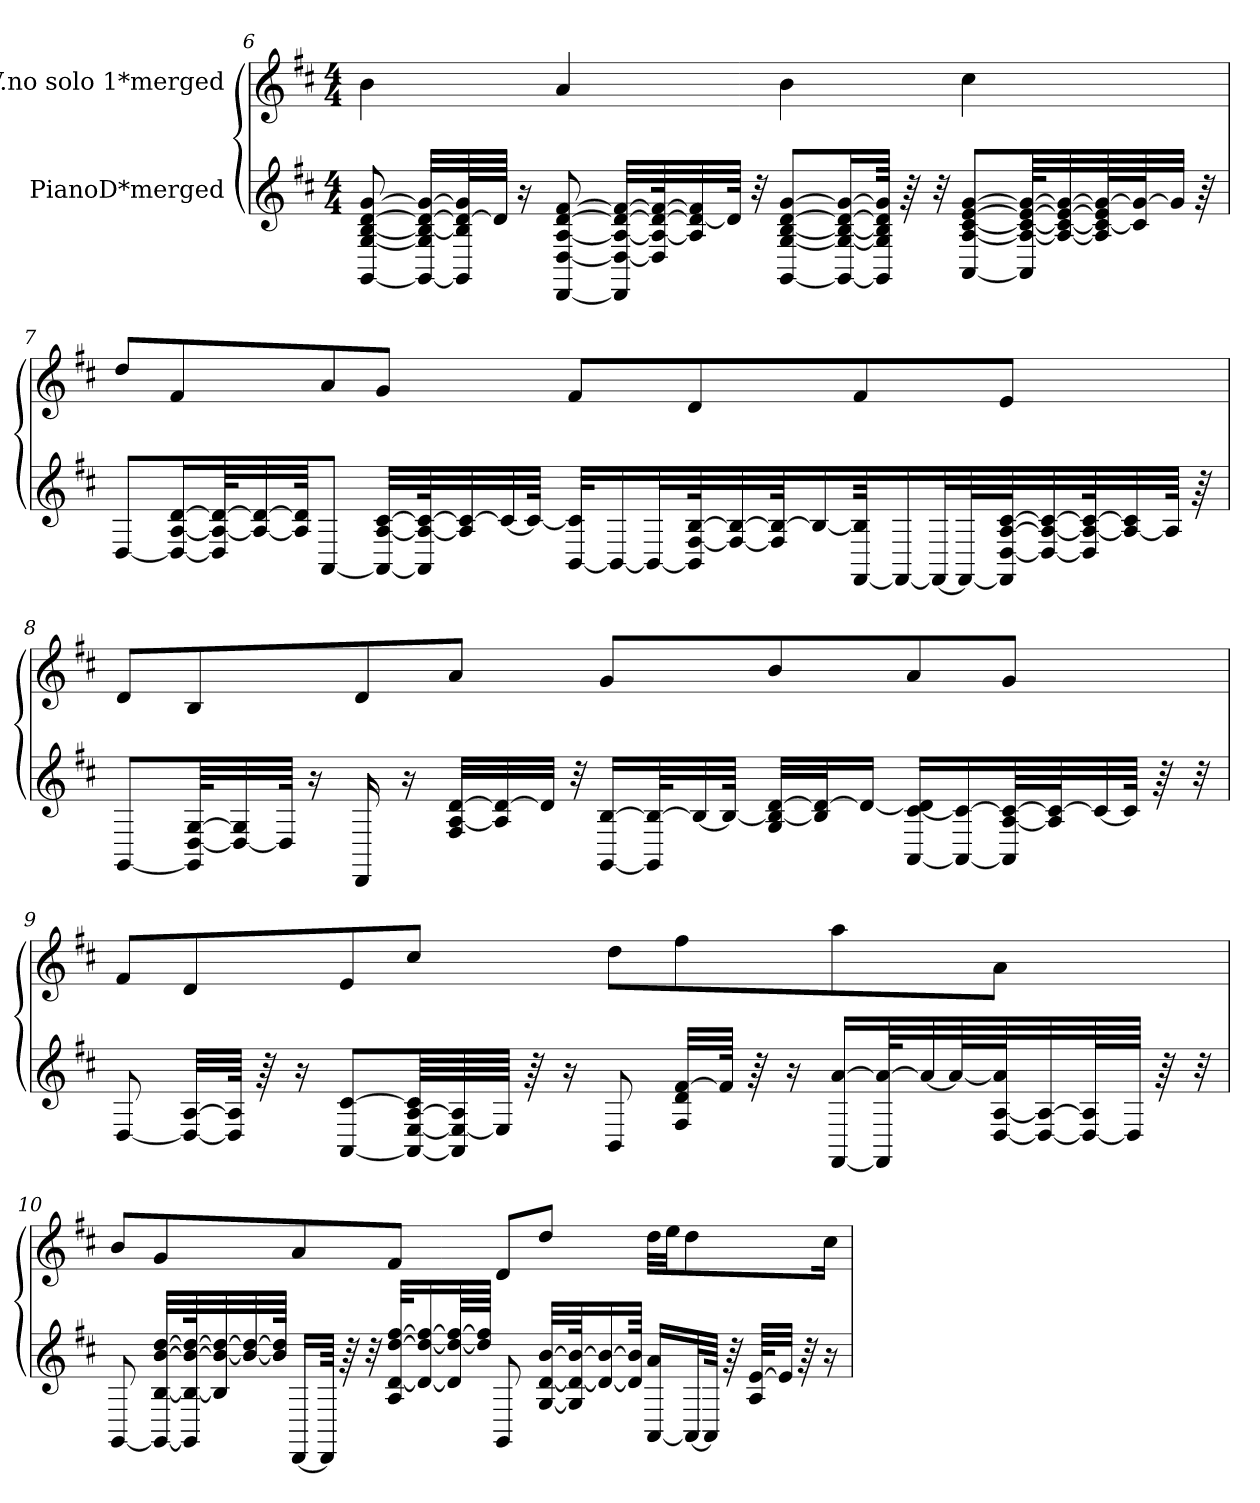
**kern	**kern
*part2	*part1
*staff2	*staff1
*I"PianoD*merged	*I"V.no solo 1*merged
!!LO:LB:g=z
*clefG2	*clefG2
*k[f#c#]	*k[f#c#]
*D:	*D:
*M4/4	*M4/4
=6	=6
[8GG/ [8G/ [8B/ [8d/ [8g/	4b\
32GG/_ 32G/] 32B/_ 32d/_ 32g/_LLL	.
64GG/] 64B/] 64d/_ 64g/]L	.
64d/JJJJ]	.
16r	.
[8DD/ [8D/ [8A/ [8d/ [8f#/	4a/
32DD/] 32D/_ 32A/_ 32d/_ 32f#/_LLL	.
64D/] 64A/_ 64d/_ 64f#/_K	.
32A/] 32d/_ 32f#/]	.
64d/JJJk]	.
32r	.
[8GG/ [8G/ [8B/ [8d/ [8g/L	4b\
16GG/_ 16G/_ 16B/_ 16d/_ 16g/_L	.
64GG/] 64G/] 64B/] 64d/] 64g/]JJkk	.
64r	.
32r	.
[8AA/ [8A/ [8c#/ [8e/ [8g/L	4cc#\
64AA/] 64A/_ 64c#/_ 64e/_ 64g/_KLL	.
32A/_ 32c#/_ 32e/_ 32g/_	.
64A/] 64c#/_ 64e/] 64g/_L	.
64c#/] 64g/_J	.
32g/JJJ]	.
64r	.
!!LO:PB:g=z
=7	=7
[8D/L	8dd/L
16D/_ [16A/ [16d/L	8f#/
64D/] 64A/_ 64d/_KL	.
32A/_ 32d/_	.
64A/] 64d/]JJK	.
[8AA/J	8a/
32AA/_ [32A/ [32c#/LLL	8g/J
64AA/] 64A/_ 64c#/_K	.
32A/] 32c#/_	.
32c#/_	.
64c#/JJJk_	.
[32BB/ 32c#/]KLL	8f#/L
16BB/_	.
32BB/L_	.
64BB/] [64F#/ [64B/K	8d/
32F#/_ 32B/_	.
64F#/] 64B/_JK	.
16B/_	.
[64FF#/ 64B/]KK	8f#/
16FF#/_	.
32FF#/L_	.
64FF#/L_	.
64FF#/] [64D/ [64A/ [64c#/J	8e/J
32D/_ 32A/_ 32c#/_	.
64D/] 64A/_ 64c#/_K	.
32A/_ 32c#/]	.
64A/JJJk]	.
64r	.
!!LO:LB:g=z
=8	=8
[8GG/L	8d/L
64GG/] [64D/ [64G/KLL	8B/
32D/_ 32G/]	.
64D/JJJk]	.
16r	.
16DD/	8d/
16r	.
32F#/ [32A/ [32d/LLL	8a/J
32A/] 32d/_	.
32d/JJJ]	.
32r	.
[16GG/ [16B/LL	8g/L
64GG/] 64B/_KL	.
32B/_	.
64B/JJJk_	.
32G/ 32B/_ [32d/LLL	8b/
32B/] 32d/_J	.
16d/JJ_	.
[16AA/ [16c#/ 16d/]LL	8a/
16AA/_ 16c#/_	.
64AA/] [64A/ 64c#/_LL	8g/J
64A/] 64c#/_J	.
32c#/_	.
64c#/JJJk]	.
64r	.
32r	.
!!LO:LB:g=z
=9	=9
[8D/	8f#/L
32D/_ [32A/LLL	8d/
64D/] 64A/]JJJk	.
64r	.
16r	.
[8AA/ [8c#/L	8e/
64AA/_ [64E/ [64A/ 64c#/]LLL	8cc#/J
64AA/] 64E/_ 64A/]	.
64E/JJJJ]	.
64r	.
16r	.
8BB/	8dd\L
32F#/ 32d/ [32f#/LLL	8ff#\
64f#/JJJk]	.
64r	.
16r	.
[16FF#/ [16a/LL	8aa\
64FF#/] 64a/_KL	.
32a/_	.
64a/L_	.
[64D/ [64A/ 64a/]J	8a\J
32D/_ 32A/_	.
64D/_ 64A/]L	.
64D/JJJJ]	.
64r	.
32r	.
!!LO:LB:g=z
=10	=10
[8GG/	8b/L
32GG/_ [32B/ [32b/ [32dd/LLL	8g/
64GG/] 64B/_ 64b/_ 64dd/_K	.
32B/] 32b/_ 32dd/_	.
32b/_ 32dd/_	.
64b/] 64dd/]JJJk	.
[16DD/LL	8a/
64DD/JJkk]	.
64r	.
32r	.
32A/ [32d/ [32dd/ [32ff#/KLL	8f#/J
16d/_ 16dd/_ 16ff#/_	.
64d/] 64dd/_ 64ff#/_LL	.
64dd/] 64ff#/]JJJJ	.
8GG/	8d/L
[32G/ [32d/ [32b/LLL	8dd/J
64G/] 64d/_ 64b/_JK	.
16d/_ 16b/_	.
64d/] 64b/]JJkk	.
[16AA/ 16a/LL	32dd\LLL
.	32ee\JJ
32AA/L_	8dd\
64AA/JJJk]	.
64r	.
64A/ [64e/KLLL	.
32e/JJJ]	.
64r	.
16r	16cc#\Jk
=	=
*-	*-
